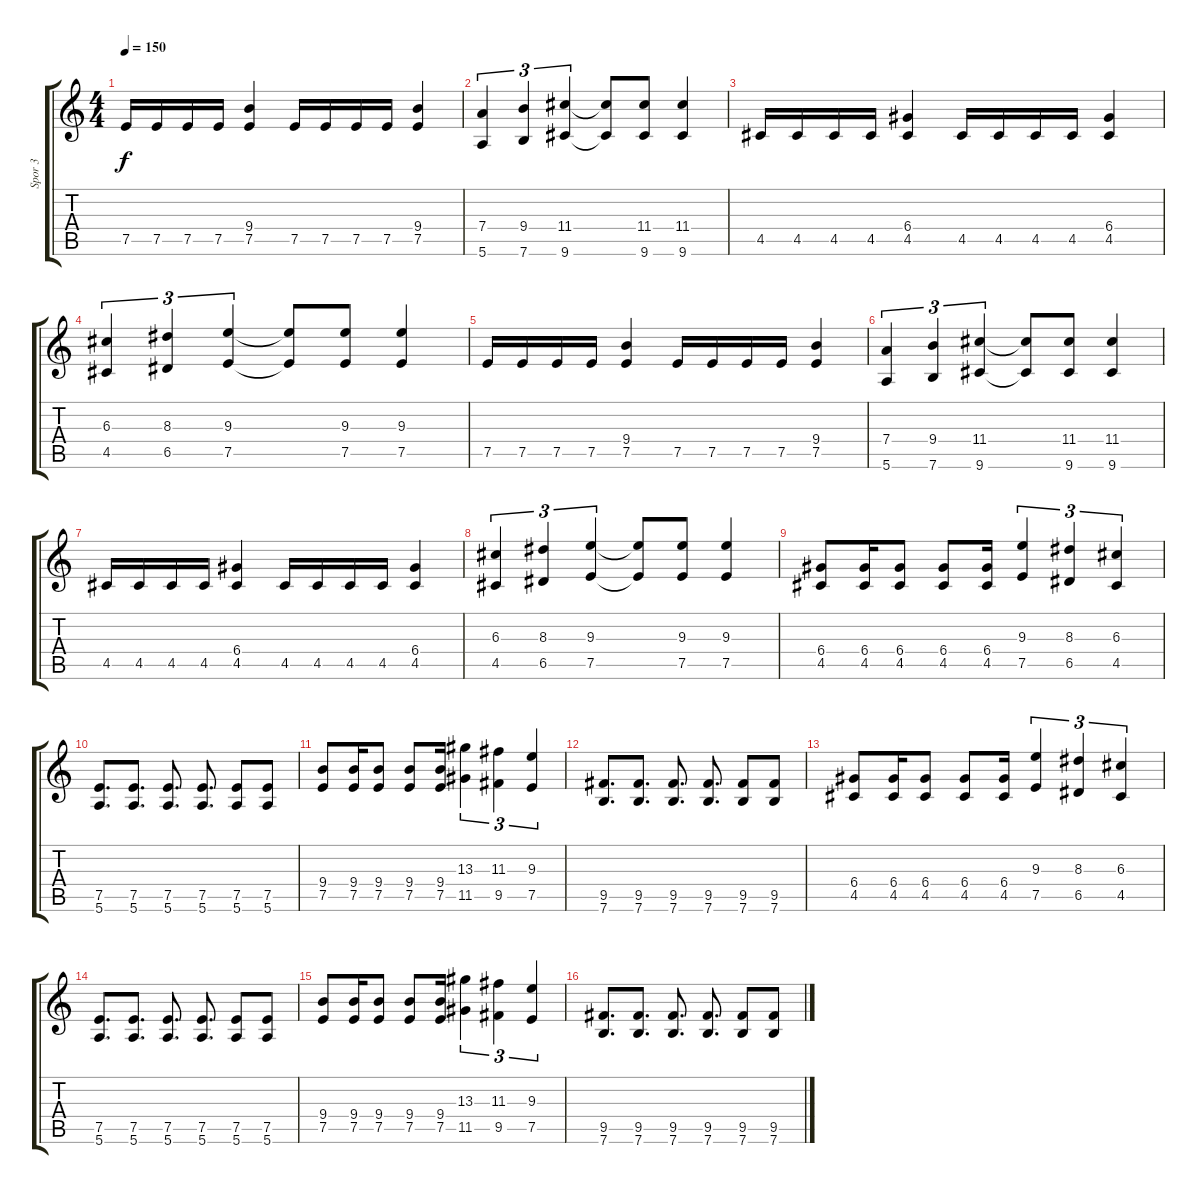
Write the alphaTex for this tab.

\track ("Spor 3" "Spor 3") {instrument distortionguitar}
\staff {score tabs}
\tuning (E4 B3 G3 D3 A2 E2) {hide}
\ts (4 4)
\tempo 150
\clef g2
\ks c
7.5.16{dy f} 7.5.16 7.5.16 7.5.16 (9.4 7.5).4 7.5.16 7.5.16 7.5.16 7.5.16 (9.4 7.5).4 |
(7.4 5.6).4{tu (3 2)} (9.4 7.6).4{tu (3 2)} (11.4 9.6).4{tu (3 2)} (11.4{t} 9.6{t}).8 (11.4 9.6).8 (11.4 9.6).4 |
4.5.16 4.5.16 4.5.16 4.5.16 (6.4 4.5).4 4.5.16 4.5.16 4.5.16 4.5.16 (6.4 4.5).4 |
(6.3 4.5).4{tu (3 2)} (8.3 6.5).4{tu (3 2)} (9.3 7.5).4{tu (3 2)} (9.3{t} 7.5{t}).8 (9.3 7.5).8 (9.3 7.5).4 |
7.5.16 7.5.16 7.5.16 7.5.16 (9.4 7.5).4 7.5.16 7.5.16 7.5.16 7.5.16 (9.4 7.5).4 |
(7.4 5.6).4{tu (3 2)} (9.4 7.6).4{tu (3 2)} (11.4 9.6).4{tu (3 2)} (11.4{t} 9.6{t}).8 (11.4 9.6).8 (11.4 9.6).4 |
4.5.16 4.5.16 4.5.16 4.5.16 (6.4 4.5).4 4.5.16 4.5.16 4.5.16 4.5.16 (6.4 4.5).4 |
(6.3 4.5).4{tu (3 2)} (8.3 6.5).4{tu (3 2)} (9.3 7.5).4{tu (3 2)} (9.3{t} 7.5{t}).8 (9.3 7.5).8 (9.3 7.5).4 |
(6.4 4.5).8 (6.4 4.5).16 (6.4 4.5).8 (6.4 4.5).8 (6.4 4.5).16 (9.3 7.5).4{tu (3 2)} (8.3 6.5).4{tu (3 2)} (6.3 4.5).4{tu (3 2)} |
(7.5 5.6).8{d} (7.5 5.6).8{d} (7.5 5.6).8{d} (7.5 5.6).8{d} (7.5 5.6).8 (7.5 5.6).8 |
(9.4 7.5).8 (9.4 7.5).16 (9.4 7.5).8 (9.4 7.5).8 (9.4 7.5).16 (13.3 11.5).4{tu (3 2)} (11.3 9.5).4{tu (3 2)} (9.3 7.5).4{tu (3 2)} |
(9.5 7.6).8{d} (9.5 7.6).8{d} (9.5 7.6).8{d} (9.5 7.6).8{d} (9.5 7.6).8 (9.5 7.6).8 |
(6.4 4.5).8 (6.4 4.5).16 (6.4 4.5).8 (6.4 4.5).8 (6.4 4.5).16 (9.3 7.5).4{tu (3 2)} (8.3 6.5).4{tu (3 2)} (6.3 4.5).4{tu (3 2)} |
(7.5 5.6).8{d} (7.5 5.6).8{d} (7.5 5.6).8{d} (7.5 5.6).8{d} (7.5 5.6).8 (7.5 5.6).8 |
(9.4 7.5).8 (9.4 7.5).16 (9.4 7.5).8 (9.4 7.5).8 (9.4 7.5).16 (13.3 11.5).4{tu (3 2)} (11.3 9.5).4{tu (3 2)} (9.3 7.5).4{tu (3 2)} |
(9.5 7.6).8{d} (9.5 7.6).8{d} (9.5 7.6).8{d} (9.5 7.6).8{d} (9.5 7.6).8 (9.5 7.6).8
